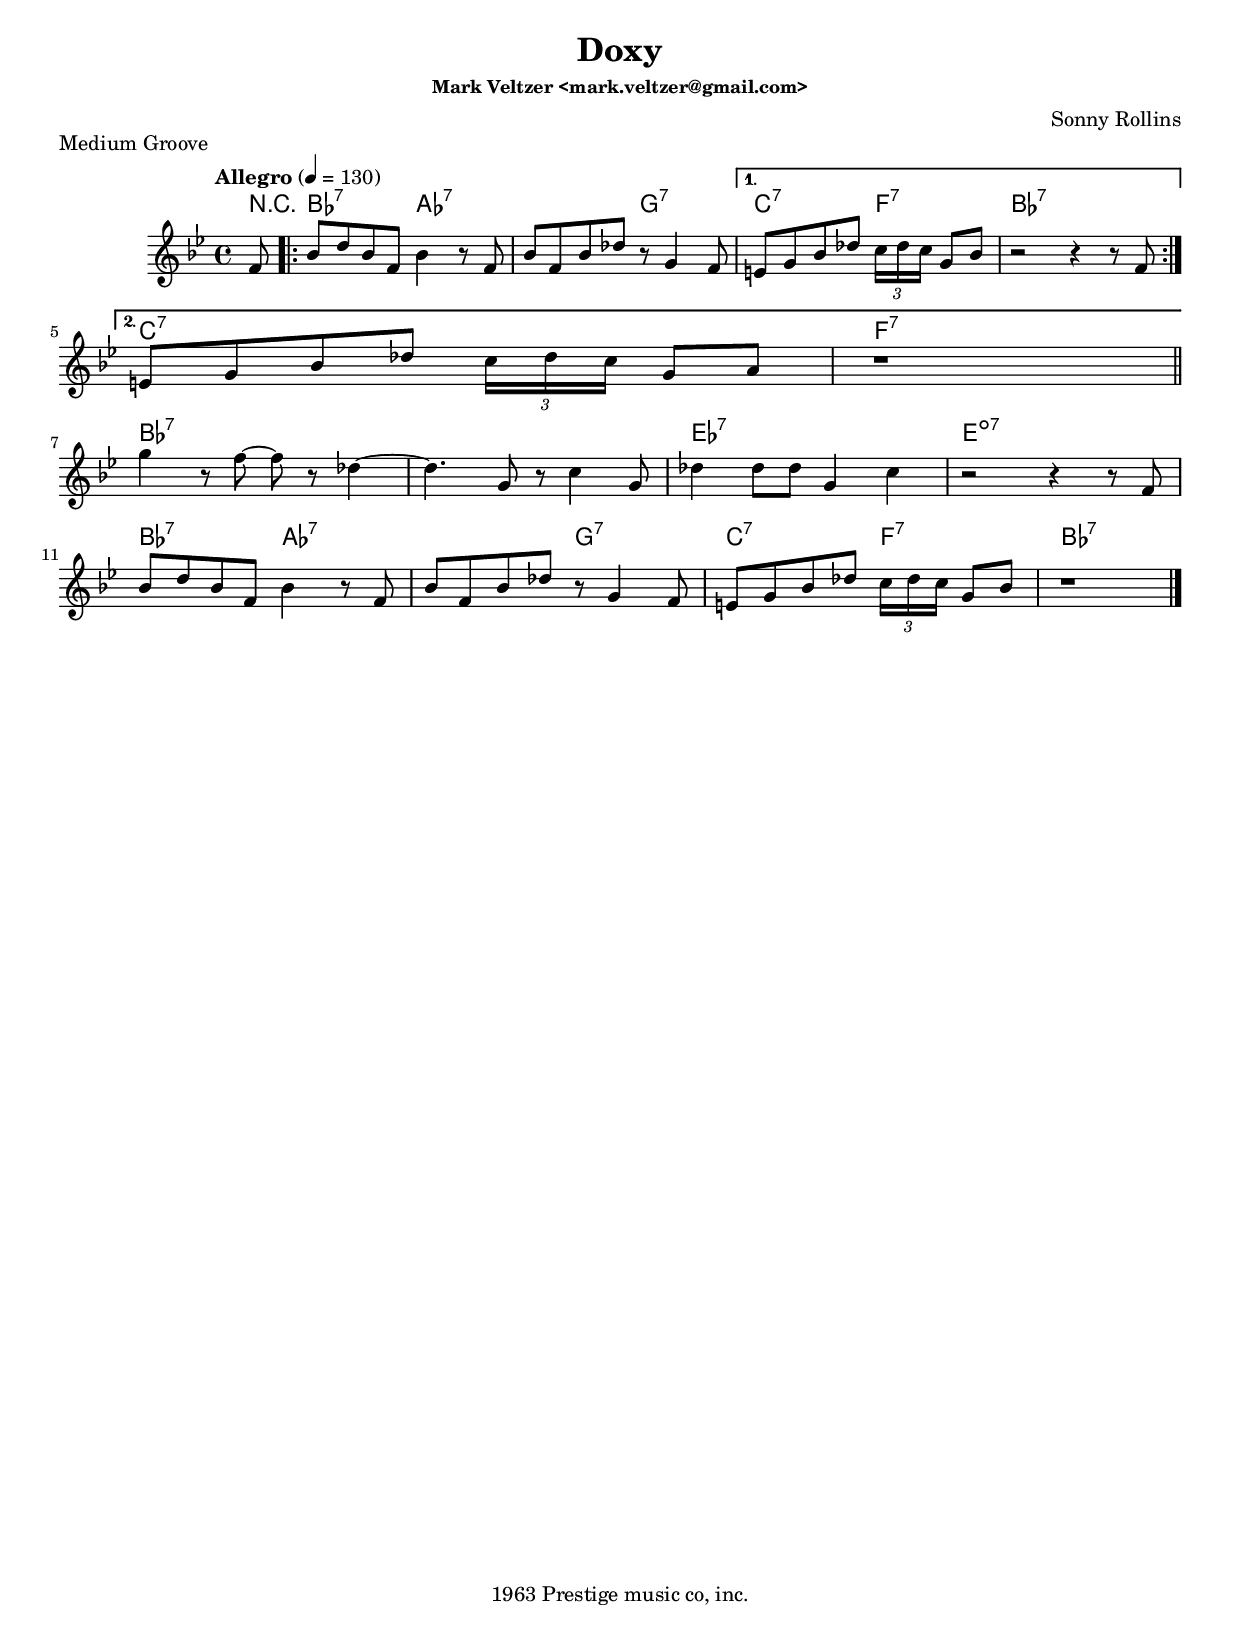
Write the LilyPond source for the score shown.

\include "src/include/common.lyi"
\header{
	title="Doxy"
	subtitle=""
	composer="Sonny Rollins"
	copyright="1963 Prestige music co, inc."
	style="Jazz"
	piece="Medium Groove"
	poet=""

	completion="5"
	uuid="c921579e-a26e-11df-9a5c-0019d11e5a41"
}

%{
	TODO:
	- add a url for a good performance of this (haven't found one of sonny rollins yet).
%}

myChords=\chordmode {
	\startChords

	\startSong

	\partial 8 r8 |

	\startPart
	\repeat volta 2 {
		bes2:7 aes2:7 | aes2:7 g2:7 |
	}
	\alternative {
		{
			c2:7 f2:7 | bes1:7 | \myEndLine
		}
		{
			c1:7 | f1:7 | \myEndLine
		}
	}
	\endPart

	\startPart
	bes1:7 | bes1:7 | ees1:7 | e1:dim7 | \myEndLine
	bes2:7 aes2:7 | aes2:7 g2:7 | c2:7 f2:7 | bes1:7 | \myEndLine
	\endPart

	\endSong

	\endChords
}

myVoice=\relative f' {
	\time 4/4
	\key bes \major
	%% http://en.wikipedia.org/wiki/Tempo
	\tempo "Allegro" 4 = 130

	\partial 8 f8 |
	\repeat volta 2 {
		bes8 d bes f bes4 r8 f | bes8 f bes des r g,4 f8 |
	}
	\alternative {
		{
			e8 g bes des \times 4/3 { c16 des c } g8 bes | r2 r4 r8 f |
		}
		{
			e8 g bes des \times 4/3 { c16 des c } g8 a | r1 |
		}
	}
	g'4 r8 f8 ~ f8 r8 des4 ~ | des4. g,8 r c4 g8 |
	des'4 des8 des8 g,4 c4 | r2 r4 r8 f,8 |
	bes8 d bes f bes4 r8 f | bes8 f bes des r g,4 f8 |
	e8 g bes des \times 4/3 { c16 des c } g8 bes | r1 |
}
%% score for printing
\score {
	<<
		\new ChordNames="mychords" \myChords
		\new Voice="myvoice" \myVoice
	>>
	\layout {
	}
}
%% score for midi
\score {
	\unfoldRepeats
	<<
		\new ChordNames="mychords" \myChords
		\new Voice="myvoice" \myVoice
	>>
	\midi {
	}
}
